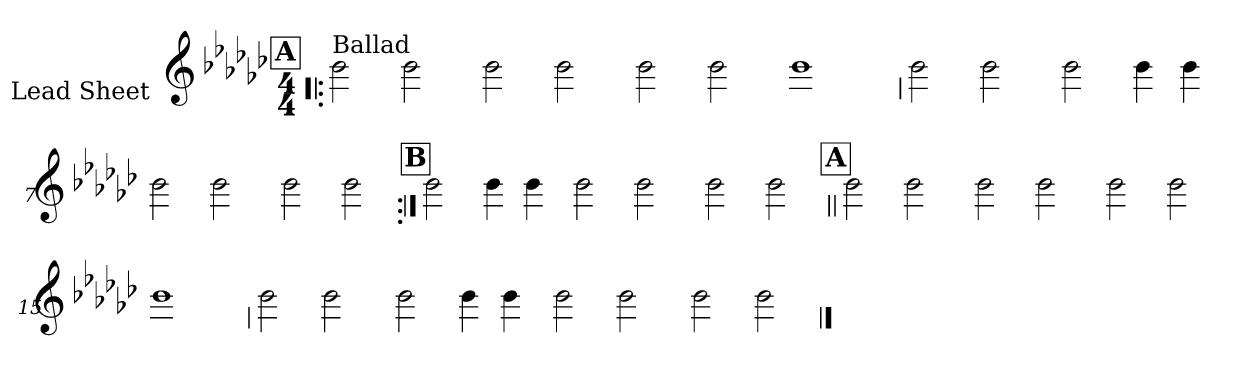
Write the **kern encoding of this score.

**kern
*part1
*staff1
*I"Lead Sheet
*stria0
*clefG2
*k[b-e-a-d-g-c-]
*e-:
*M4/4
!!LO:REH:place=s1:a:t=A
=1!|:
!LO:TX:a:t=Ballad
2b-
2b-
=2-
2b-
2b-
=3-
2b-
2b-
=4-
1b-
!!LO:LB:g=z
=5
2b-
2b-
=6-
2b-
4b-
4b-
=7-
2b-
2b-
=8-
2b-
2b-
!!LO:LB:g=z
!!LO:REH:place=s1:a:t=B
=9:|!
2b-
4b-
4b-
=10-
2b-
2b-
=11-
2b-
2b-
!!LO:LB:g=z
!!LO:REH:place=s1:a:t=A
=12||
2b-
2b-
=13-
2b-
2b-
=14-
2b-
2b-
=15-
1b-
!!LO:LB:g=z
=16
2b-
2b-
=17-
2b-
4b-
4b-
=18-
2b-
2b-
=19-
2b-
2b-
==
*-
